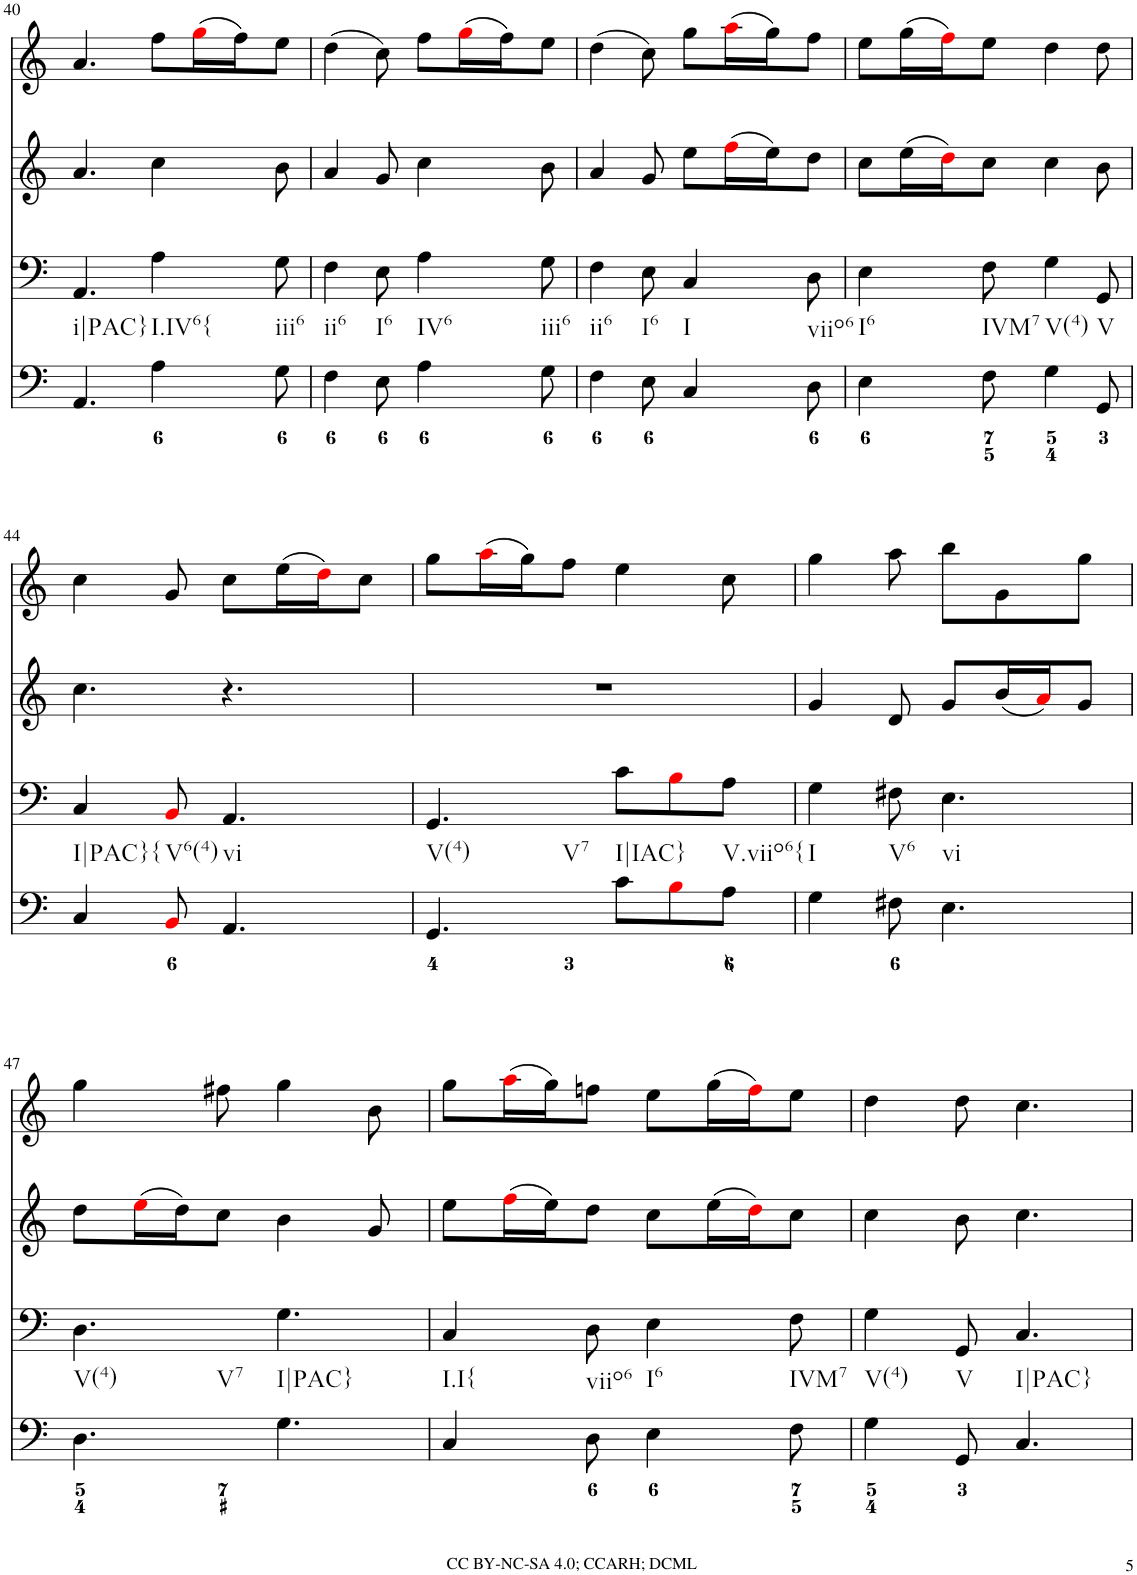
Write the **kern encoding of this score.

**kern	**kern	**kern	**kern
*part4	*part3	*part2	*part1
*staff4	*staff3	*staff2	*staff1
*I"violn	*I"violn	*I"cello	*I"organ
!!LO:PB:g=z
*clefF4	*clefF4	*clefG2	*clefG2
*k[]	*k[]	*k[]	*k[]
*M6/8	*M6/8	*M6/8	*M6/8
=40	=40	=40	=40
!	!LO:TX:b:t=i|PAC}	!	!
4.AA/	4.AA/	4.a/	4.a/
!	!LO:TX:b:t=I.IV6{	!	!
4A\	4A\	4cc\	8ff\L
.	.	.	(16ggi\L
.	.	.	16ff\J)
!	!LO:TX:b:t=iii6	!	!
8G\	8G\	8b\	8ee\J
=41	=41	=41	=41
!	!LO:TX:b:t=ii6	!	!
4F\	4F\	4a/	(4dd\
!	!LO:TX:b:t=I6	!	!
8E\	8E\	8g/	8cc\)
!	!LO:TX:b:t=IV6	!	!
4A\	4A\	4cc\	8ff\L
.	.	.	(16ggi\L
.	.	.	16ff\J)
!	!LO:TX:b:t=iii6	!	!
8G\	8G\	8b\	8ee\J
=42	=42	=42	=42
!	!LO:TX:b:t=ii6	!	!
4F\	4F\	4a/	(4dd\
!	!LO:TX:b:t=I6	!	!
8E\	8E\	8g/	8cc\)
!	!LO:TX:b:t=I	!	!
4C/	4C/	8ee\L	8gg\L
.	.	(16ffi\L	(16aai\L
.	.	16ee\J)	16gg\J)
!	!LO:TX:b:t=viio6	!	!
8D\	8D\	8dd\J	8ff\J
=43	=43	=43	=43
!	!LO:TX:b:t=I6	!	!
4E\	4E\	8cc\L	8ee\L
.	.	(16ee\L	(16gg\L
.	.	16ddi\J)	16ffi\J)
!	!LO:TX:b:t=IVM7	!	!
8F\	8F\	8cc\J	8ee\J
!	!LO:TX:b:t=V(4)	!	!
4G\	4G\	4cc\	4dd\
!	!LO:TX:b:t=V	!	!
8GG/	8GG/	8b\	8dd\
!!LO:LB:g=z
=44	=44	=44	=44
!	!LO:TX:b:t=I|PAC}{	!	!
4C/	4C/	4.cc\	4cc\
!	!LO:TX:b:t=V6(4)	!	!
8BBi/	8BBi/	.	8g/
!	!LO:TX:b:t=vi	!	!
4.AA/	4.AA/	4.r	8cc\L
.	.	.	(16ee\L
.	.	.	16ddi\J)
.	.	.	8cc\J
=45	=45	=45	=45
!	!LO:TX:b:t=V(4)	!	!
!	!LO:TX:b:t=V7	!	!
4.GG/	4.GG/	2.r	8gg\L
.	.	.	(16aai\L
.	.	.	16gg\J)
.	.	.	8ff\J
!	!LO:TX:b:t=I|IAC}	!	!
8c\L	8c\L	.	4ee\
8Bi\	8Bi\	.	.
!	!LO:TX:b:t=V.viio6{	!	!
8A\J	8A\J	.	8cc\
=46	=46	=46	=46
!	!LO:TX:b:t=I	!	!
4G\	4G\	4g/	4gg\
!	!LO:TX:b:t=V6	!	!
8F#X\	8F#X\	8d/	8aa\
!	!LO:TX:b:t=vi	!	!
4.E\	4.E\	8g/L	8bb\L
.	.	(16b/L	8g\
.	.	16ai/J)	.
.	.	8g/J	8gg\J
!!LO:LB:g=z
=47	=47	=47	=47
!	!LO:TX:b:t=V(4)	!	!
!	!LO:TX:b:t=V7	!	!
4.D\	4.D\	8dd\L	4gg\
.	.	(16eei\L	.
.	.	16dd\J)	.
.	.	8cc\J	8ff#X\
!	!LO:TX:b:t=I|PAC}	!	!
4.G\	4.G\	4b\	4gg\
.	.	8g/	8b\
=48	=48	=48	=48
!	!LO:TX:b:t=I.I{	!	!
4C/	4C/	8ee\L	8gg\L
.	.	(16ffi\L	(16aai\L
.	.	16ee\J)	16gg\J)
!	!LO:TX:b:t=viio6	!	!
8D\	8D\	8dd\J	8ffn\J
!	!LO:TX:b:t=I6	!	!
4E\	4E\	8cc\L	8ee\L
.	.	(16ee\L	(16gg\L
.	.	16ddi\J)	16ffi\J)
!	!LO:TX:b:t=IVM7	!	!
8F\	8F\	8cc\J	8ee\J
=49	=49	=49	=49
!	!LO:TX:b:t=V(4)	!	!
4G\	4G\	4cc\	4dd\
!	!LO:TX:b:t=V	!	!
8GG/	8GG/	8b\	8dd\
!	!LO:TX:b:t=I|PAC}	!	!
4.C/	4.C/	4.cc\	4.cc\
=	=	=	=
*-	*-	*-	*-
